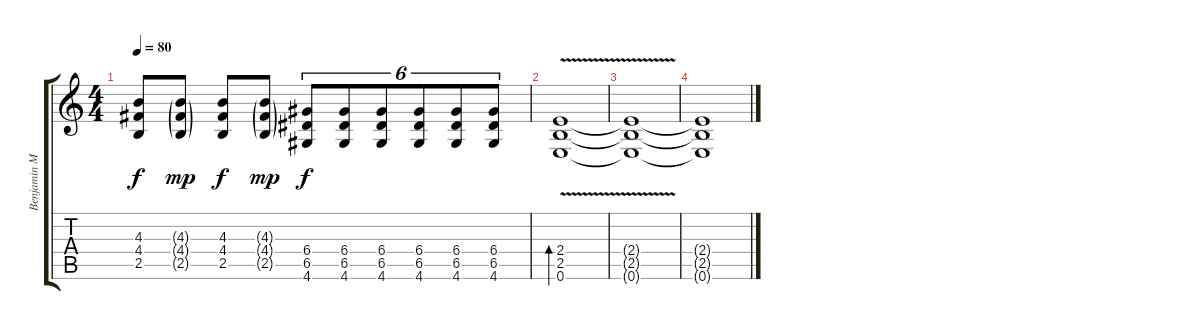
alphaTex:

\track ("Benjamin Madden - Rythm Guitar" "Benjamin M") {instrument electricguitarclean}
\staff {score tabs}
\tuning (E4 B3 G3 D3 A2 E2) {hide}
\ts (4 4)
\tempo 80
\clef g2
\ks c
(4.3 4.4 2.5).8{dy f} (4.3{g} 4.4{g} 2.5{g}).8{dy mp} (4.3 4.4 2.5).8{dy f} (4.3{g} 4.4{g} 2.5{g}).8{dy mp} (6.4 6.5 4.6).8{tu (6 4) dy f} (6.4 6.5 4.6).8{tu (6 4)} (6.4 6.5 4.6).8{tu (6 4)} (6.4 6.5 4.6).8{tu (6 4)} (6.4 6.5 4.6).8{tu (6 4)} (6.4 6.5 4.6).8{tu (6 4)} |
(2.4{v} 2.5{v} 0.6{v}).1{bd 240} |
(2.4{t} 2.5{t} 0.6{t}).1 |
(2.4{t} 2.5{t} 0.6{t}).1
